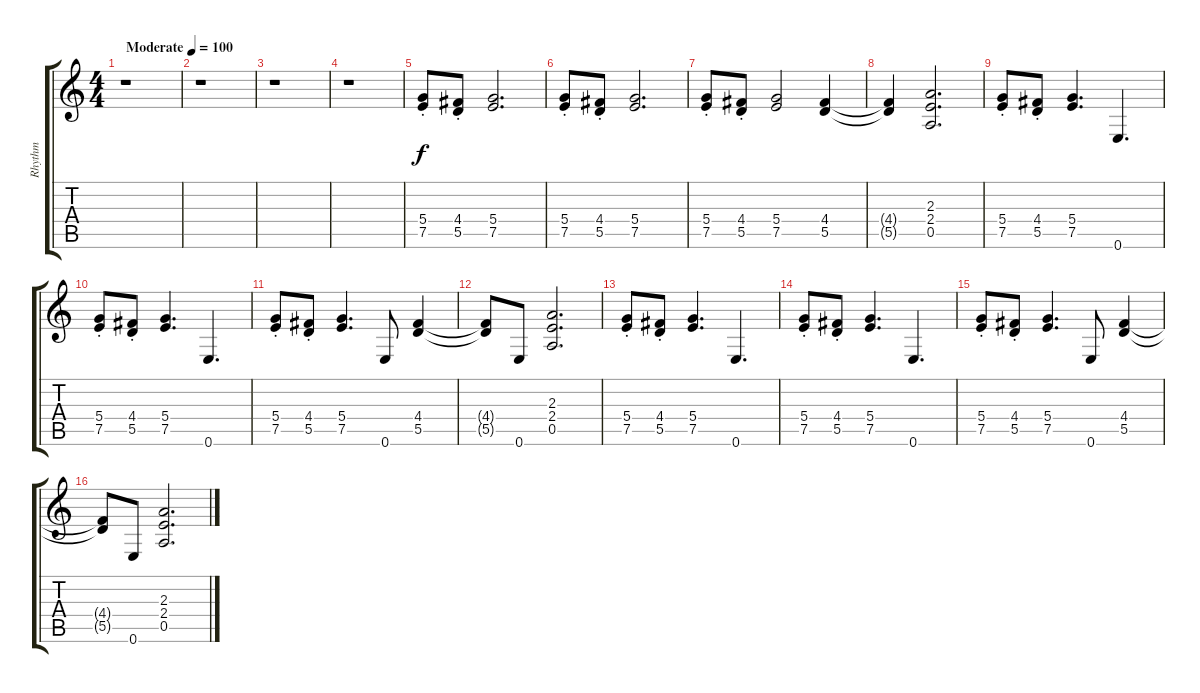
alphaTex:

\track ("Rhythm" "Rhythm") {instrument distortionguitar}
\staff {score tabs}
\tuning (E4 B3 G3 D3 A2 E2) {hide}
\ts (4 4)
\tempo (100 "Moderate")
\clef g2
\ks c
r.1{dy f instrument distortionguitar} |
r.1 |
r.1 |
r.1 |
(5.4{st} 7.5{st}).8 (4.4{st} 5.5{st}).8 (5.4 7.5).2{d} |
(5.4{st} 7.5{st}).8 (4.4{st} 5.5{st}).8 (5.4 7.5).2{d} |
(5.4{st} 7.5{st}).8 (4.4{st} 5.5{st}).8 (5.4 7.5).2 (4.4 5.5).4 |
(4.4{t} 5.5{t}).4 (2.3 2.4 0.5).2{d} |
(5.4{st} 7.5{st}).8 (4.4{st} 5.5{st}).8 (5.4 7.5).4{d} 0.6.4{d} |
(5.4{st} 7.5{st}).8 (4.4{st} 5.5{st}).8 (5.4 7.5).4{d} 0.6.4{d} |
(5.4{st} 7.5{st}).8 (4.4{st} 5.5{st}).8 (5.4 7.5).4{d} 0.6.8 (4.4 5.5).4 |
(4.4{t} 5.5{t}).8 0.6.8 (2.3 2.4 0.5).2{d} |
(5.4{st} 7.5{st}).8 (4.4{st} 5.5{st}).8 (5.4 7.5).4{d} 0.6.4{d} |
(5.4{st} 7.5{st}).8 (4.4{st} 5.5{st}).8 (5.4 7.5).4{d} 0.6.4{d} |
(5.4{st} 7.5{st}).8 (4.4{st} 5.5{st}).8 (5.4 7.5).4{d} 0.6.8 (4.4 5.5).4 |
(4.4{t} 5.5{t}).8 0.6.8 (2.3 2.4 0.5).2{d}
